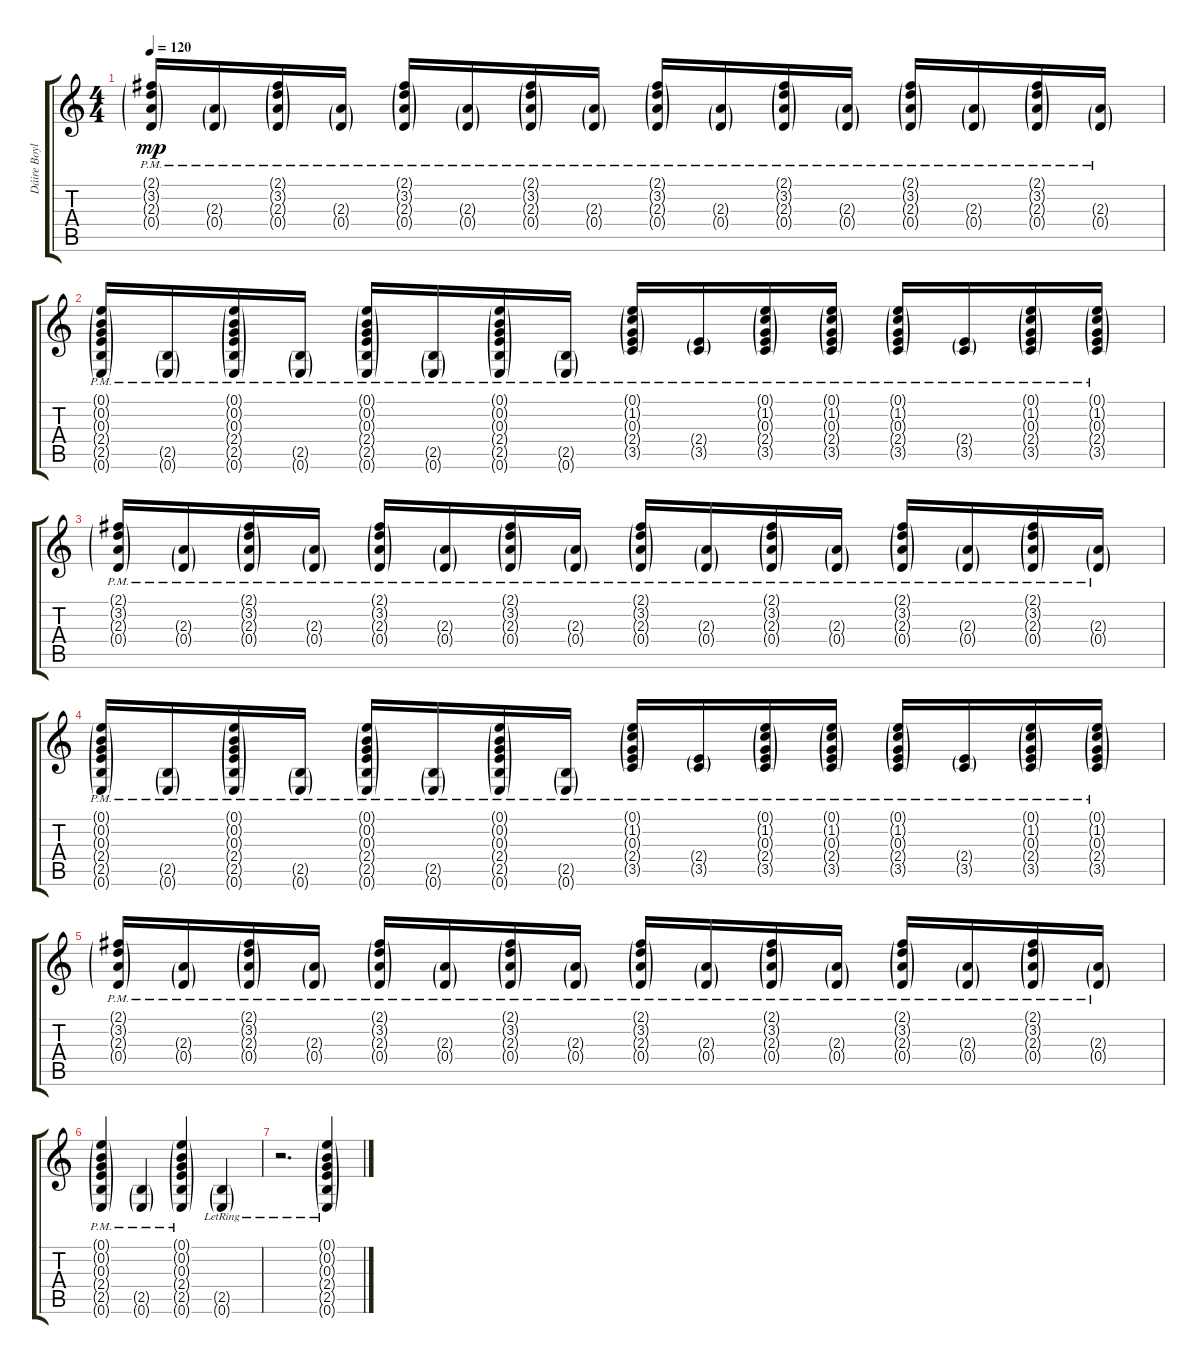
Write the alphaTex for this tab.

\track ("Dáire Boyle" "Dáire Boyl") {instrument distortionguitar}
\staff {score tabs}
\tuning (E4 B3 G3 D3 A2 E2) {hide}
\ts (4 4)
\tempo 120
\clef g2
\ks c
(2.1{g pm} 3.2{g pm} 2.3{g pm} 0.4{g pm}).16{dy mp} (2.3{g pm} 0.4{g pm}).16 (2.1{g pm} 3.2{g pm} 2.3{g pm} 0.4{g pm}).16 (2.3{g pm} 0.4{g pm}).16 (2.1{g pm} 3.2{g pm} 2.3{g pm} 0.4{g pm}).16 (2.3{g pm} 0.4{g pm}).16 (2.1{g pm} 3.2{g pm} 2.3{g pm} 0.4{g pm}).16 (2.3{g pm} 0.4{g pm}).16 (2.1{g pm} 3.2{g pm} 2.3{g pm} 0.4{g pm}).16 (2.3{g pm} 0.4{g pm}).16 (2.1{g pm} 3.2{g pm} 2.3{g pm} 0.4{g pm}).16 (2.3{g pm} 0.4{g pm}).16 (2.1{g pm} 3.2{g pm} 2.3{g pm} 0.4{g pm}).16 (2.3{g pm} 0.4{g pm}).16 (2.1{g pm} 3.2{g pm} 2.3{g pm} 0.4{g pm}).16 (2.3{g pm} 0.4{g pm}).16 |
(0.1{g pm} 0.2{g pm} 0.3{g pm} 2.4{g pm} 2.5{g pm} 0.6{g pm}).16 (2.5{g pm} 0.6{g pm}).16 (0.1{g pm} 0.2{g pm} 0.3{g pm} 2.4{g pm} 2.5{g pm} 0.6{g pm}).16 (2.5{g pm} 0.6{g pm}).16 (0.1{g pm} 0.2{g pm} 0.3{g pm} 2.4{g pm} 2.5{g pm} 0.6{g pm}).16 (2.5{g pm} 0.6{g pm}).16 (0.1{g pm} 0.2{g pm} 0.3{g pm} 2.4{g pm} 2.5{g pm} 0.6{g pm}).16 (2.5{g pm} 0.6{g pm}).16 (0.1{g pm} 1.2{g pm} 0.3{g pm} 2.4{g pm} 3.5{g pm}).16 (2.4{g pm} 3.5{g pm}).16 (0.1{g pm} 1.2{g pm} 0.3{g pm} 2.4{g pm} 3.5{g pm}).16 (0.1{g pm} 1.2{g pm} 0.3{g pm} 2.4{g pm} 3.5{g pm}).16 (0.1{g pm} 1.2{g pm} 0.3{g pm} 2.4{g pm} 3.5{g pm}).16 (2.4{g pm} 3.5{g pm}).16 (0.1{g pm} 1.2{g pm} 0.3{g pm} 2.4{g pm} 3.5{g pm}).16 (0.1{g pm} 1.2{g pm} 0.3{g pm} 2.4{g pm} 3.5{g pm}).16 |
(2.1{g pm} 3.2{g pm} 2.3{g pm} 0.4{g pm}).16 (2.3{g pm} 0.4{g pm}).16 (2.1{g pm} 3.2{g pm} 2.3{g pm} 0.4{g pm}).16 (2.3{g pm} 0.4{g pm}).16 (2.1{g pm} 3.2{g pm} 2.3{g pm} 0.4{g pm}).16 (2.3{g pm} 0.4{g pm}).16 (2.1{g pm} 3.2{g pm} 2.3{g pm} 0.4{g pm}).16 (2.3{g pm} 0.4{g pm}).16 (2.1{g pm} 3.2{g pm} 2.3{g pm} 0.4{g pm}).16 (2.3{g pm} 0.4{g pm}).16 (2.1{g pm} 3.2{g pm} 2.3{g pm} 0.4{g pm}).16 (2.3{g pm} 0.4{g pm}).16 (2.1{g pm} 3.2{g pm} 2.3{g pm} 0.4{g pm}).16 (2.3{g pm} 0.4{g pm}).16 (2.1{g pm} 3.2{g pm} 2.3{g pm} 0.4{g pm}).16 (2.3{g pm} 0.4{g pm}).16 |
(0.1{g pm} 0.2{g pm} 0.3{g pm} 2.4{g pm} 2.5{g pm} 0.6{g pm}).16 (2.5{g pm} 0.6{g pm}).16 (0.1{g pm} 0.2{g pm} 0.3{g pm} 2.4{g pm} 2.5{g pm} 0.6{g pm}).16 (2.5{g pm} 0.6{g pm}).16 (0.1{g pm} 0.2{g pm} 0.3{g pm} 2.4{g pm} 2.5{g pm} 0.6{g pm}).16 (2.5{g pm} 0.6{g pm}).16 (0.1{g pm} 0.2{g pm} 0.3{g pm} 2.4{g pm} 2.5{g pm} 0.6{g pm}).16 (2.5{g pm} 0.6{g pm}).16 (0.1{g pm} 1.2{g pm} 0.3{g pm} 2.4{g pm} 3.5{g pm}).16 (2.4{g pm} 3.5{g pm}).16 (0.1{g pm} 1.2{g pm} 0.3{g pm} 2.4{g pm} 3.5{g pm}).16 (0.1{g pm} 1.2{g pm} 0.3{g pm} 2.4{g pm} 3.5{g pm}).16 (0.1{g pm} 1.2{g pm} 0.3{g pm} 2.4{g pm} 3.5{g pm}).16 (2.4{g pm} 3.5{g pm}).16 (0.1{g pm} 1.2{g pm} 0.3{g pm} 2.4{g pm} 3.5{g pm}).16 (0.1{g pm} 1.2{g pm} 0.3{g pm} 2.4{g pm} 3.5{g pm}).16 |
(2.1{g pm} 3.2{g pm} 2.3{g pm} 0.4{g pm}).16 (2.3{g pm} 0.4{g pm}).16 (2.1{g pm} 3.2{g pm} 2.3{g pm} 0.4{g pm}).16 (2.3{g pm} 0.4{g pm}).16 (2.1{g pm} 3.2{g pm} 2.3{g pm} 0.4{g pm}).16 (2.3{g pm} 0.4{g pm}).16 (2.1{g pm} 3.2{g pm} 2.3{g pm} 0.4{g pm}).16 (2.3{g pm} 0.4{g pm}).16 (2.1{g pm} 3.2{g pm} 2.3{g pm} 0.4{g pm}).16 (2.3{g pm} 0.4{g pm}).16 (2.1{g pm} 3.2{g pm} 2.3{g pm} 0.4{g pm}).16 (2.3{g pm} 0.4{g pm}).16 (2.1{g pm} 3.2{g pm} 2.3{g pm} 0.4{g pm}).16 (2.3{g pm} 0.4{g pm}).16 (2.1{g pm} 3.2{g pm} 2.3{g pm} 0.4{g pm}).16 (2.3{g pm} 0.4{g pm}).16 |
(0.1{g pm} 0.2{g pm} 0.3{g pm} 2.4{g pm} 2.5{g pm} 0.6{g pm}).4 (2.5{g pm} 0.6{g pm}).4 (0.1{g pm} 0.2{g pm} 0.3{g pm} 2.4{g pm} 2.5{g pm} 0.6{g pm}).4 (2.5{g lr} 0.6{g lr}).4 |
r.2{d} (0.1{g lr} 0.2{g lr} 0.3{g lr} 2.4{g lr} 2.5{g lr} 0.6{g lr}).4
